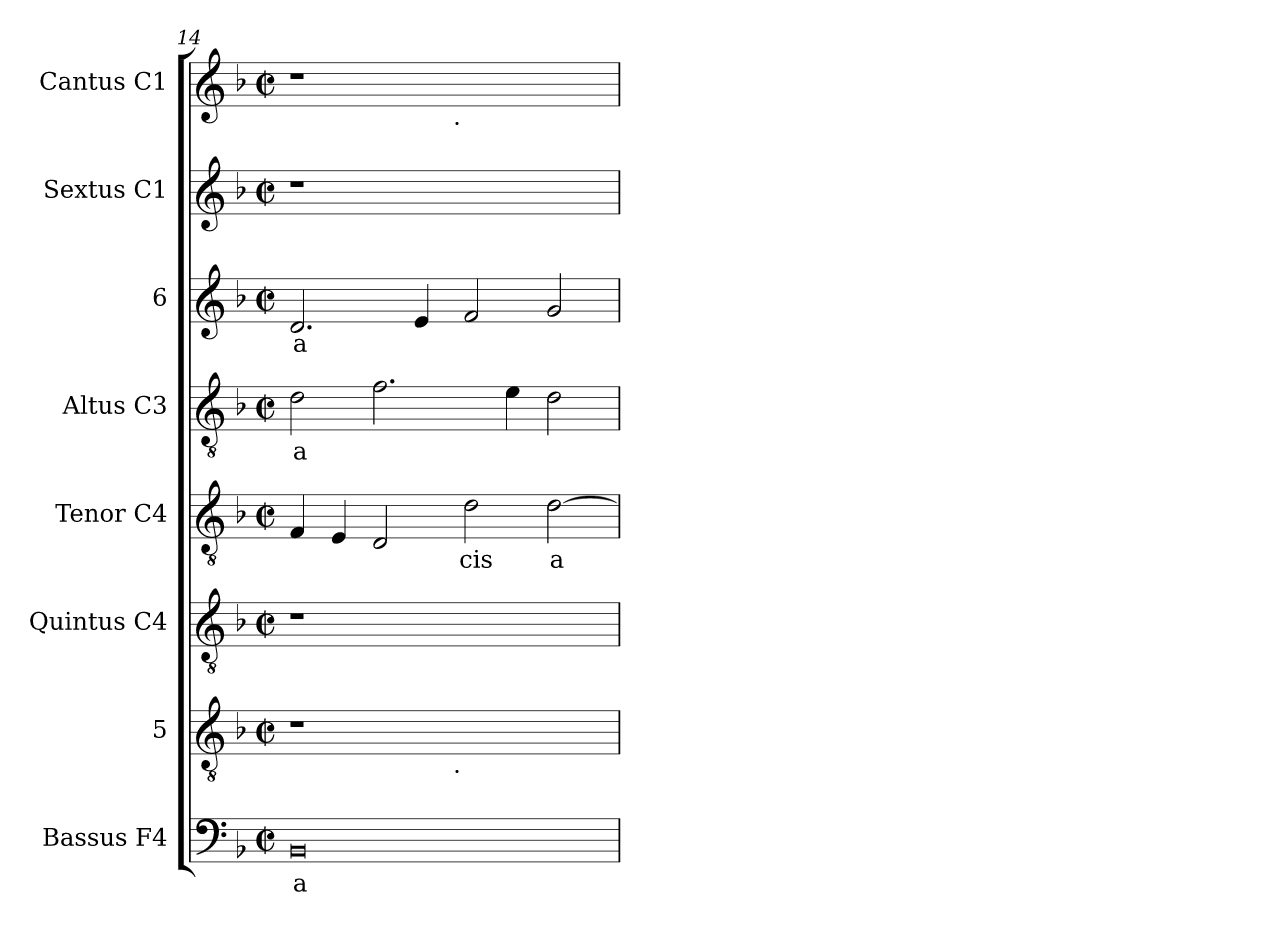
**kern	**text	**kern	**kern	**kern	**text	**kern	**text	**kern	**text	**kern	**kern
*part8	*part8	*part7	*part6	*part5	*part5	*part4	*part4	*part3	*part3	*part2	*part1
*staff8	*staff8	*staff7	*staff6	*staff5	*staff5	*staff4	*staff4	*staff3	*staff3	*staff2	*staff1
*I"Bassus  F4	*	*I"5	*I"Quintus  C4	*I"Tenor  C4	*	*I"Altus  C3	*	*I"6	*	*I"Sextus  C1	*I"Cantus  C1
*I'B	*	*	*	*I'T	*	*I'A	*	*	*	*	*I'C
*clefF4	*	*clefGv2	*clefGv2	*clefGv2	*	*clefGv2	*	*clefG2	*	*clefG2	*clefG2
*k[b-]	*	*k[b-]	*k[b-]	*k[b-]	*	*k[b-]	*	*k[b-]	*	*k[b-]	*k[b-]
*F:	*	*F:	*F:	*F:	*	*F:	*	*F:	*	*F:	*F:
*M2/2	*	*M2/2	*M2/2	*M2/2	*	*M2/2	*	*M2/2	*	*M2/2	*M2/2
*met(c|)	*	*met(c|)	*met(c|)	*met(c|)	*	*met(c|)	*	*met(c|)	*	*met(c|)	*met(c|)
=14	=14	=14	=14	=14	=14	=14	=14	=14	=14	=14	=14
!	!LO:LY:b:cj	!	!	!	!LO:LY:b:cj	!	!LO:LY:b:cj	!	!LO:LY:b:cj	!	!
*	*	*^	*	*	*	*	*	*	*	*	*^
0BB-	a-	1r	2ryy	1r	4F/	--	2d\	a-	2.d/	a-	1r	1r	2ryy
!	!	!	!	!	!	!LO:LY:b:cj	!	!	!	!	!	!	!
.	.	.	.	.	4E/	--	.	.	.	.	.	.	.
!	!	!	!	!	!	!LO:LY:b:cj	!	!LO:LY:b:cj	!	!	!	!	!
.	.	.	4...ryy	.	2D/	--	2.f\	--	.	.	.	.	4...ryy
!	!	!	!	!	!	!	!	!	!	!LO:LY:b:cj	!	!	!
.	.	.	.	.	.	.	.	.	4e/	--	.	.	.
!	!	!	!	!	!	!	!	!	!	!	!	!	!LO:TX:b:t=.
!	!	!	!LO:TX:b:t=.	!	!	!	!	!	!	!	!	!	!
.	.	.	1ryy	.	.	.	.	.	.	.	.	.	1ryy
!	!	!	!	!	!	!LO:LY:b:cj	!	!	!	!LO:LY:b:cj	!	!	!
.	.	1ryy	.	1ryy	2d\	-cis	.	.	2f/	--	1ryy	1ryy	.
!	!	!	!	!	!	!	!	!LO:LY:b:cj	!	!	!	!	!
.	.	.	.	.	.	.	4e\	--	.	.	.	.	.
!	!	!	!	!	!	!LO:LY:b:cj	!	!LO:LY:b:cj	!	!LO:LY:b:cj	!	!	!
.	.	.	.	.	[>2d\	a-	2d\	--	2g/	--	.	.	.
.	.	.	32ryy	.	.	.	.	.	.	.	.	.	32ryy
*	*	*v	*v	*	*	*	*	*	*	*	*	*v	*v
=	=	=	=	=	=	=	=	=	=	=	=
*-	*-	*-	*-	*-	*-	*-	*-	*-	*-	*-	*-
